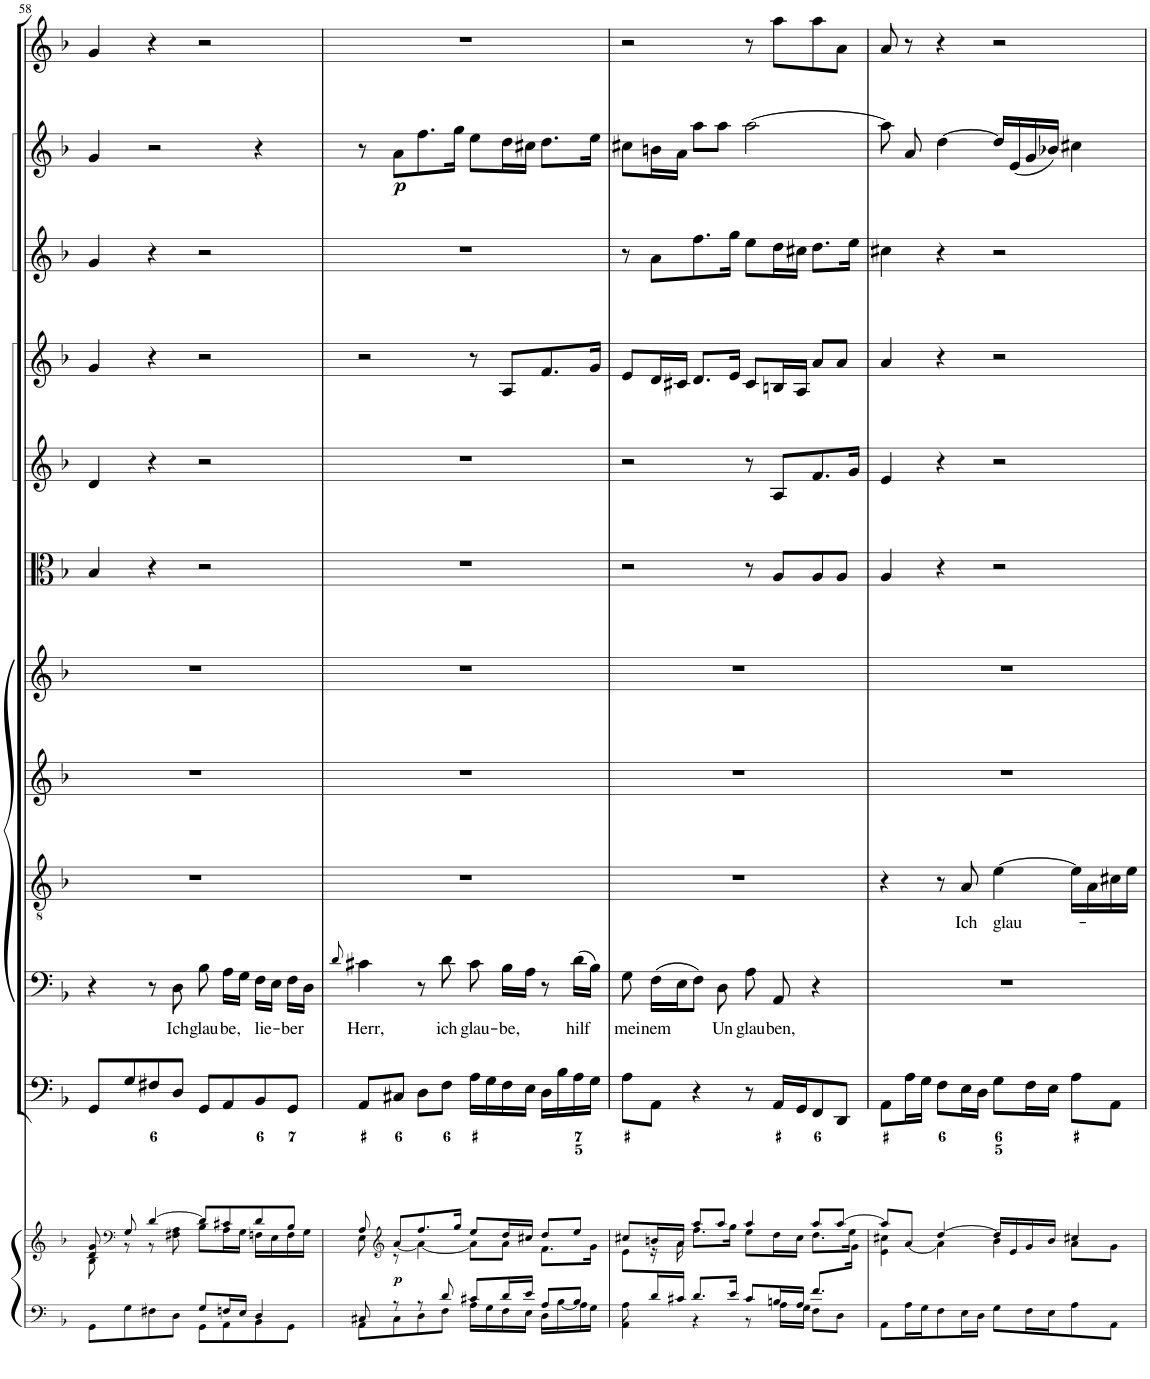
**kern	**kern	**dynam	**kern	**kern	**text	**kern	**text	**kern	**kern	**kern	**kern	**kern	**kern	**kern	**dynam	**kern
*part12	*part12	*part12	*part11	*part10	*part10	*part9	*part9	*part8	*part7	*part6	*part5	*part4	*part3	*part2	*part2	*part1
*staff13	*staff12	*staff12/13	*staff11	*staff10	*staff10	*staff9	*staff9	*staff8	*staff7	*staff6	*staff5	*staff4	*staff3	*staff2	*staff2	*staff1
*I"Piano reduction	*	*	*I"Continuo	*I"Basso	*	*I"Tenore	*	*I"Alto	*I"Soprano	*I"Viola	*I"Violino II	*I"Violino I	*I"Oboe II	*I"Oboe I	*	*I"Corno da caccia
*I'Pno	*	*	*	*	*	*	*	*	*	*I'Vla	*I'Vln	*I'Vln	*I'Ob	*I'Ob	*	*
!!LO:PB:g=z
*clefF4	*clefG2	*	*clefF4	*clefF4	*	*clefGv2	*	*clefG2	*clefG2	*clefC3	*clefG2	*clefG2	*clefG2	*clefG2	*	*clefG2
*	*	*	*	*	*	*	*	*	*	*	*	*	*	*	*	*Trd7c12
*k[b-]	*k[b-]	*	*k[b-]	*k[b-]	*	*k[b-]	*	*k[b-]	*k[b-]	*k[b-]	*k[b-]	*k[b-]	*k[b-]	*k[b-]	*	*k[b-]
*M4/4	*M4/4	*	*M4/4	*M4/4	*	*M4/4	*	*M4/4	*M4/4	*M4/4	*M4/4	*M4/4	*M4/4	*M4/4	*	*M4/4
*met(c)	*met(c)	*	*met(c)	*met(c)	*	*met(c)	*	*met(c)	*met(c)	*met(c)	*met(c)	*met(c)	*met(c)	*met(c)	*	*met(c)
=58	=58	=58	=58	=58	=58	=58	=58	=58	=58	=58	=58	=58	=58	=58	=58	=58
*^	*^	*	*	*	*	*	*	*	*	*	*	*	*	*	*	*
2ryy	8GG\L	8d/ 8g/	8B-\	.	8GG/L	4r	.	1r	.	1r	1r	4B-/	4d/	4g/	4g/	4g/	.	4g/
*	*	*clefF4	*	*	*	*	*	*	*	*	*	*	*	*	*	*	*	*
.	8G\	8G/	8r	.	8G/	.	.	.	.	.	.	.	.	.	.	.	.	.
.	8F#X\	[4d/	8r	.	8F#X/	8r	.	.	.	.	.	4r	4r	4r	4r	2r	.	4r
!	!	!	!	!	!	!	!LO:LY:b	!	!	!	!	!	!	!	!	!	!	!
.	8D\J	.	8F#X\ 8A\	.	8D/J	8D\	Ich	.	.	.	.	.	.	.	.	.	.	.
!	!	!	!	!	!	!	!LO:LY:b	!	!	!	!	!	!	!	!	!	!	!
8G/L	8GG\L	8d/L]	8B-\L	.	8GG/L	8B-\	glau-	.	.	.	.	2r	2r	2r	2r	.	.	2r
!	!	!	!	!	!	!	!LO:LY:b	!	!	!	!	!	!	!	!	!	!	!
16Fn/L	8AA\	8c#X/	16A\L	.	8AA/	16A\LL	-be,	.	.	.	.	.	.	.	.	.	.	.
16E/JJ	.	.	16G\JJ	.	.	16G\JJ	.	.	.	.	.	.	.	.	.	.	.	.
!	!	!	!	!	!	!	!LO:LY:b	!	!	!	!	!	!	!	!	!	!	!
4D/	8BB-\	8d/	16Fn\LL	.	8BB-/	16F\LL	lie-	.	.	.	.	.	.	.	.	4r	.	.
.	.	.	16E\	.	.	16E\JJ	.	.	.	.	.	.	.	.	.	.	.	.
!	!	!	!	!	!	!	!LO:LY:b	!	!	!	!	!	!	!	!	!	!	!
.	8GG\J	8B-/J	16F\	.	8GG/J	16F\LL	-ber	.	.	.	.	.	.	.	.	.	.	.
.	.	.	16G\JJ	.	.	16D\JJ	.	.	.	.	.	.	.	.	.	.	.	.
=59	=59	=59	=59	=59	=59	=59	=59	=59	=59	=59	=59	=59	=59	=59	=59	=59	=59	=59
.	.	.	.	.	.	8qd/	.	.	.	.	.	.	.	.	.	.	.	.
!	!	!	!	!	!	!	!LO:LY:b	!	!	!	!	!	!	!	!	!	!	!
8C#X/	8AA\L	8A/	8E\	.	8AA/L	4c#X\	Herr,	1r	.	1r	1r	1r	1r	2r	1r	8r	.	1r
*	*	*clefG2	*	*	*	*	*	*	*	*	*	*	*	*	*	*	*	*
!	!	!	!	!LO:DY:b	!	!	!	!	!	!	!	!	!	!	!	!	!LO:DY:b	!
8r	8C#\	[<8a/L	8r	p	8C#X/J	.	.	.	.	.	.	.	.	.	.	8a\L	p	.
8r	8D\	8.ff/	4a\_	.	8D\L	8r	.	.	.	.	.	.	.	.	.	8.ff\	.	.
!	!	!	!	!	!	!	!LO:LY:b	!	!	!	!	!	!	!	!	!	!	!
8d/	8F\J	.	.	.	8F\J	8d\	ich	.	.	.	.	.	.	.	.	.	.	.
.	.	16gg/Jk	.	.	.	.	.	.	.	.	.	.	.	.	.	16gg\Jk	.	.
!	!	!	!	!	!	!	!LO:LY:b	!	!	!	!	!	!	!	!	!	!	!
8c#X/L	16A\LL	8ee/L	8a\L]	.	16A\LL	8c#\	glau-	.	.	.	.	.	.	8r	.	8ee\L	.	.
.	16G\	.	.	.	16G\	.	.	.	.	.	.	.	.	.	.	.	.	.
!	!	!	!	!	!	!	!LO:LY:b	!	!	!	!	!	!	!	!	!	!	!
16d/L	16F\	16dd/L	8a\J	.	16F\	16B-\LL	-be,	.	.	.	.	.	.	8A/L	.	16dd\L	.	.
16e/JJ	16E\JJ	16cc#X/JJ	.	.	16E\JJ	16A\JJ	.	.	.	.	.	.	.	.	.	16cc#X\JJ	.	.
8A/L	16D\LL	8dd/L	8.f\L	.	16D\LL	8r	.	.	.	.	.	.	.	8.f/	.	8.dd\L	.	.
.	[16B-\	.	.	.	16B-\	.	.	.	.	.	.	.	.	.	.	.	.	.
!	!	!	!	!	!	!	!LO:LY:b	!	!	!	!	!	!	!	!	!	!	!
8B-/J]	16A\	8ee/J	.	.	16A\	(16d\LL	hilf	.	.	.	.	.	.	.	.	.	.	.
.	16G\JJ	.	16g\Jk	.	16G\JJ	16B-\JJ)	.	.	.	.	.	.	.	16g/Jk	.	16ee\Jk	.	.
=60	=60	=60	=60	=60	=60	=60	=60	=60	=60	=60	=60	=60	=60	=60	=60	=60	=60	=60
*	*^	*	*^	*	*	*	*	*	*	*	*	*	*	*	*	*	*	*
!	!	!	!	!	!	!	!	!	!LO:LY:b	!	!	!	!	!	!	!	!	!	!	!
8A\	8ryy	4AA\	8cc#X/L	8ryy	8e\L	.	8A\L	8G\	mei-	1r	.	1r	1r	2r	2r	8e/L	8r	8cc#X\L	.	2r
!	!	!	!	!	!	!	!	!	!LO:LY:b	!	!	!	!	!	!	!	!	!	!	!
2..ryy	16d/L	.	16bn/L	16r	16ryy	.	8AA\J	(16F\LL	-nem	.	.	.	.	.	.	16d/L	8a\L	16bn\L	.	.
*	*	*	*	*v	*v	*	*	*	*	*	*	*	*	*	*	*	*	*	*	*
.	16c#X/JJ	.	16a/JJ	16a\	.	.	16E\J	.	.	.	.	.	.	.	16c#X/JJ	.	16a\JJ	.	.
.	8.d/L	4r	8aa/L	8.ff\L	.	4r	8F\J)	.	.	.	.	.	.	.	8.d/L	8.ff\	8aa\L	.	.
!	!	!	!	!	!	!	!	!LO:LY:b	!	!	!	!	!	!	!	!	!	!	!
.	.	.	8aa/J	.	.	.	8D\	Un-	.	.	.	.	.	.	.	.	8aa\J	.	.
.	16e/Jk	.	.	16gg\Jk	.	.	.	.	.	.	.	.	.	.	16e/Jk	16gg\Jk	.	.	.
!	!	!	!	!	!	!	!	!LO:LY:b	!	!	!	!	!	!	!	!	!	!	!
.	8c#/L	8r	4aa/	8ee\L	.	8r	8A\	-glau-	.	.	.	.	8r	8r	8c#/L	8ee\L	[2aa\	.	8r
!	!	!	!	!	!	!	!	!LO:LY:b	!	!	!	!	!	!	!	!	!	!	!
.	16Bn/L	16A\LL	.	16dd\L	.	16AA/LL	8AA/	-ben,	.	.	.	.	8A/L	8A/L	16Bn/L	16dd\L	.	.	8aa\L
.	16A/JJ	16G\JJ	.	16cc#\JJ	.	16GG/J	.	.	.	.	.	.	.	.	16A/JJ	16cc#X\JJ	.	.	.
.	8.f/L	8F\L	8aa/L	8.dd\L	.	8FF/	4r	.	.	.	.	.	8A/	8.f/	8a/L	8.dd\L	.	.	8aa\
.	.	8D\J	[8aa/J	.	.	8DD/J	.	.	.	.	.	.	8A/J	.	8a/J	.	.	.	8a\J
*	*	*	*	*^	*	*	*	*	*	*	*	*	*	*	*	*	*	*	*
.	16ryy	.	.	16ee\Jk	16g\Jk	.	.	.	.	.	.	.	.	.	16g/Jk	.	16ee\Jk	.	.	.
*v	*v	*v	*	*	*	*	*	*	*	*	*	*	*	*	*	*	*	*	*	*
*	*	*v	*v	*	*	*	*	*	*	*	*	*	*	*	*	*	*	*
=61	=61	=61	=61	=61	=61	=61	=61	=61	=61	=61	=61	=61	=61	=61	=61	=61	=61
8AA\L	8aa/L]	4e\ 4cc#X\	.	8AA\L	1r	.	4r	.	1r	1r	4A/	4e/	4a/	4cc#X\	8aa\]	.	8a/
16A\L	[<8a/J	.	.	16A\L	.	.	.	.	.	.	.	.	.	.	8a/	.	8r
16G\J	.	.	.	16G\JJ	.	.	.	.	.	.	.	.	.	.	.	.	.
8F\	[4dd/	4a\]	.	8F\L	.	.	8r	.	.	.	4r	4r	4r	4r	[4dd\	.	4r
!	!	!	!	!	!	!	!	!LO:LY:b	!	!	!	!	!	!	!	!	!
16E\L	.	.	.	16E\L	.	.	8A/	Ich	.	.	.	.	.	.	.	.	.
16D\JJ	.	.	.	16D\JJ	.	.	.	.	.	.	.	.	.	.	.	.	.
!	!	!	!	!	!	!	!	!LO:LY:b	!	!	!	!	!	!	!	!	!
8G\L	16dd/LL]	4b-\	.	8G\L	.	.	[4e\	glau-	.	.	2r	2r	2r	2r	16dd/LL]	.	2r
.	16e/	.	.	.	.	.	.	.	.	.	.	.	.	.	(16e/	.	.
16F\L	16g/	.	.	16F\L	.	.	.	.	.	.	.	.	.	.	16g/	.	.
16E\J	16b-/JJ	.	.	16E\JJ	.	.	.	.	.	.	.	.	.	.	16b-X/JJ)	.	.
8A\	4cc#X/	8a\L	.	8A\L	.	.	16e\LL]	.	.	.	.	.	.	.	4cc#X\	.	.
.	.	.	.	.	.	.	16A\	.	.	.	.	.	.	.	.	.	.
8AA\J	.	8g\J	.	8AA\J	.	.	16c#X\	.	.	.	.	.	.	.	.	.	.
.	.	.	.	.	.	.	16e\JJ	.	.	.	.	.	.	.	.	.	.
*	*v	*v	*	*	*	*	*	*	*	*	*	*	*	*	*	*	*
=	=	=	=	=	=	=	=	=	=	=	=	=	=	=	=	=
*-	*-	*-	*-	*-	*-	*-	*-	*-	*-	*-	*-	*-	*-	*-	*-	*-
